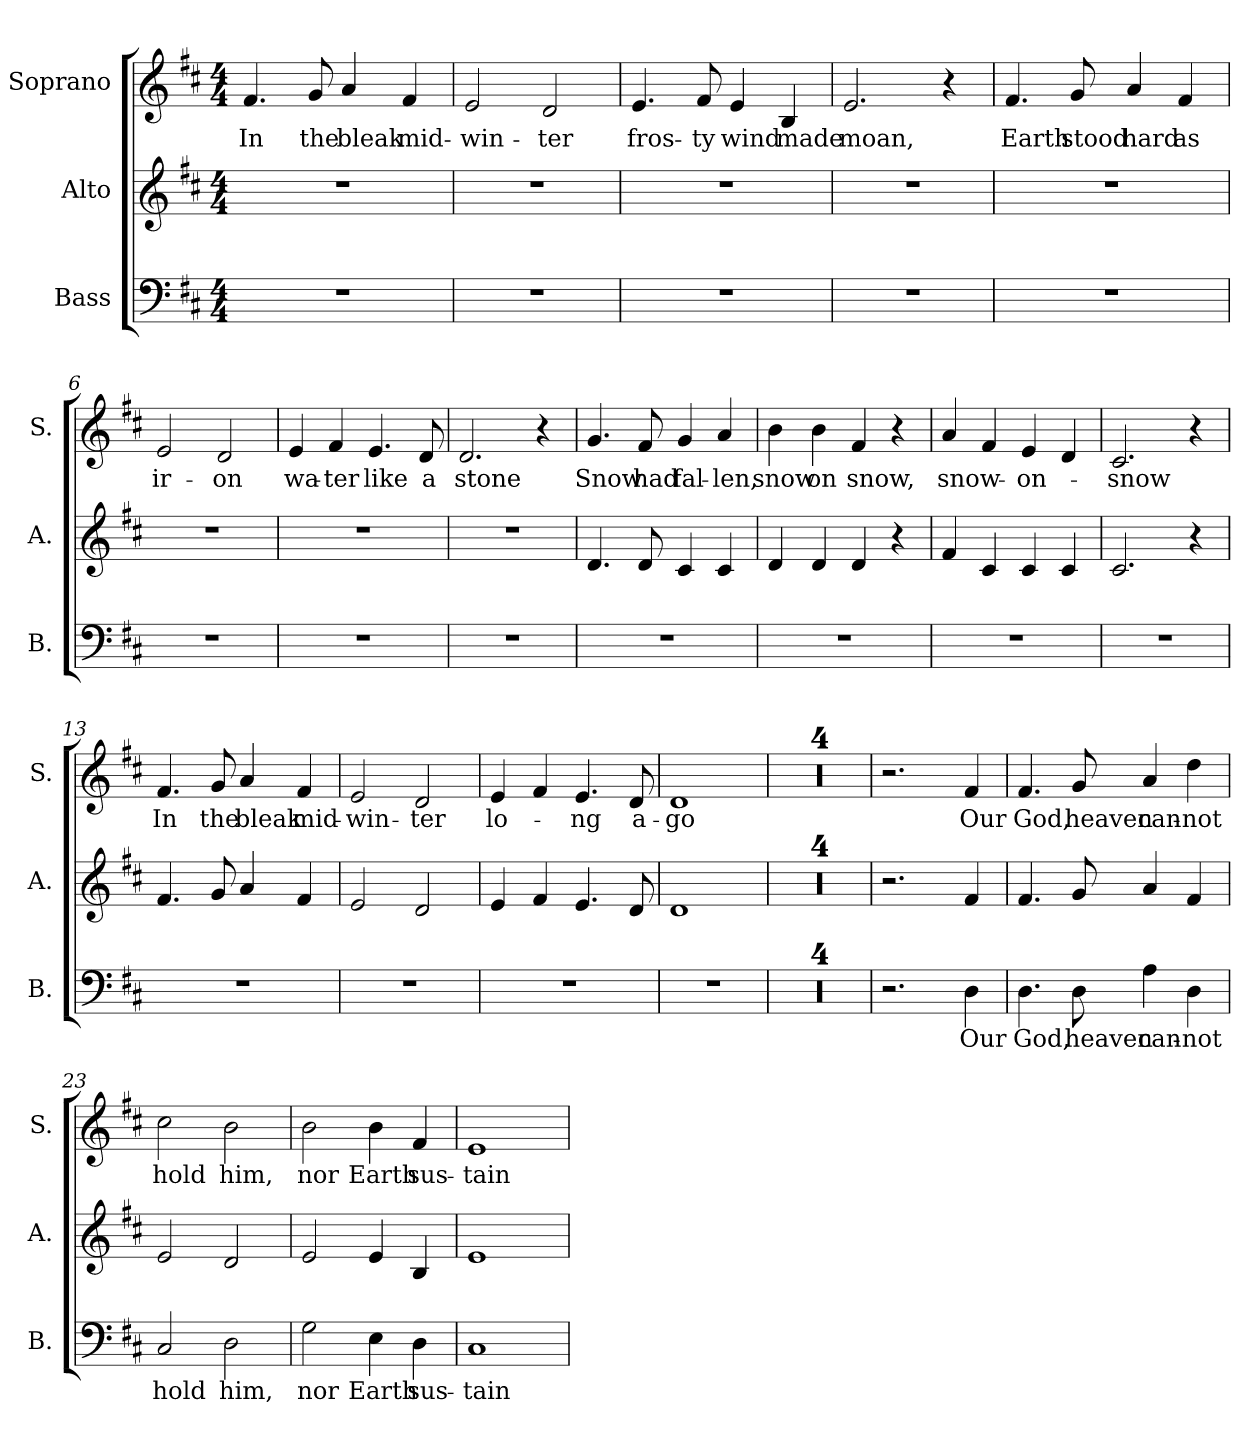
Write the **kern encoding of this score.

**kern	**text	**kern	**kern	**text
*part3	*part3	*part2	*part1	*part1
*staff3	*staff3	*staff2	*staff1	*staff1
*I"Bass	*	*I"Alto	*I"Soprano	*
*I'B.	*	*I'A.	*I'S.	*
*clefF4	*	*clefG2	*clefG2	*
*k[f#c#]	*	*k[f#c#]	*k[f#c#]	*
*M4/4	*	*M4/4	*M4/4	*
=1	=1	=1	=1	=1
1r	.	1r	4.f#/	In
.	.	.	8g/	the
.	.	.	4a/	bleak
.	.	.	4f#/	mid-
=2	=2	=2	=2	=2
1r	.	1r	2e/	-win-
.	.	.	2d/	-ter
=3	=3	=3	=3	=3
1r	.	1r	4.e/	fros-
.	.	.	8f#/	-ty
.	.	.	4e/	wind
.	.	.	4B/	made
=4	=4	=4	=4	=4
1r	.	1r	2.e/	moan,
.	.	.	4r	.
=5	=5	=5	=5	=5
1r	.	1r	4.f#/	Earth
.	.	.	8g/	stood
.	.	.	4a/	hard
.	.	.	4f#/	as
!!LO:LB:g=z
=6	=6	=6	=6	=6
1r	.	1r	2e/	ir-
.	.	.	2d/	-on
=7	=7	=7	=7	=7
1r	.	1r	4e/	wa-
.	.	.	4f#/	-ter
.	.	.	4.e/	like
.	.	.	8d/	a
=8	=8	=8	=8	=8
1r	.	1r	2.d/	stone
.	.	.	4r	.
=9	=9	=9	=9	=9
1r	.	4.d/	4.g/	Snow
.	.	8d/	8f#/	had
.	.	4c#/	4g/	fal-
.	.	4c#/	4a/	-len,
=10	=10	=10	=10	=10
1r	.	4d/	4b\	snow
.	.	4d/	4b\	on
.	.	4d/	4f#/	snow,
.	.	4r	4r	.
=11	=11	=11	=11	=11
1r	.	4f#/	4a/	snow-
.	.	4c#/	4f#/	.
.	.	4c#/	4e/	-on-
.	.	4c#/	4d/	.
=12	=12	=12	=12	=12
1r	.	2.c#/	2.c#/	-snow
.	.	4r	4r	.
!!LO:LB:g=z
=13	=13	=13	=13	=13
1r	.	4.f#/	4.f#/	In
.	.	8g/	8g/	the
.	.	4a/	4a/	bleak
.	.	4f#/	4f#/	mid-
=14	=14	=14	=14	=14
1r	.	2e/	2e/	-win-
.	.	2d/	2d/	-ter
=15	=15	=15	=15	=15
1r	.	4e/	4e/	lo-
.	.	4f#/	4f#/	.
.	.	4.e/	4.e/	-ng
.	.	8d/	8d/	a-
=16	=16	=16	=16	=16
1r	.	1d	1d	-go
=17	=17	=17	=17	=17
1r	.	1r	1r	.
=18	=18	=18	=18	=18
1r	.	1r	1r	.
=19	=19	=19	=19	=19
1r	.	1r	1r	.
=20	=20	=20	=20	=20
1r	.	1r	1r	.
=21	=21	=21	=21	=21
2.r	.	2.r	2.r	.
4D\	Our	4f#/	4f#/	Our
!!LO:PB:g=z
=22	=22	=22	=22	=22
4.D\	God,	4.f#/	4.f#/	God,
8D\	heaven	8g/	8g/	heaven
4A\	can-	4a/	4a/	can-
4D\	-not	4f#/	4dd\	-not
=23	=23	=23	=23	=23
2C#/	hold	2e/	2cc#\	hold
2D\	him,	2d/	2b\	him,
=24	=24	=24	=24	=24
2G\	nor	2e/	2b\	nor
4E\	Earth	4e/	4b\	Earth
4D\	sus-	4B/	4f#/	sus-
=25	=25	=25	=25	=25
1C#	-tain	1e	1e	-tain
=	=	=	=	=
*-	*-	*-	*-	*-
